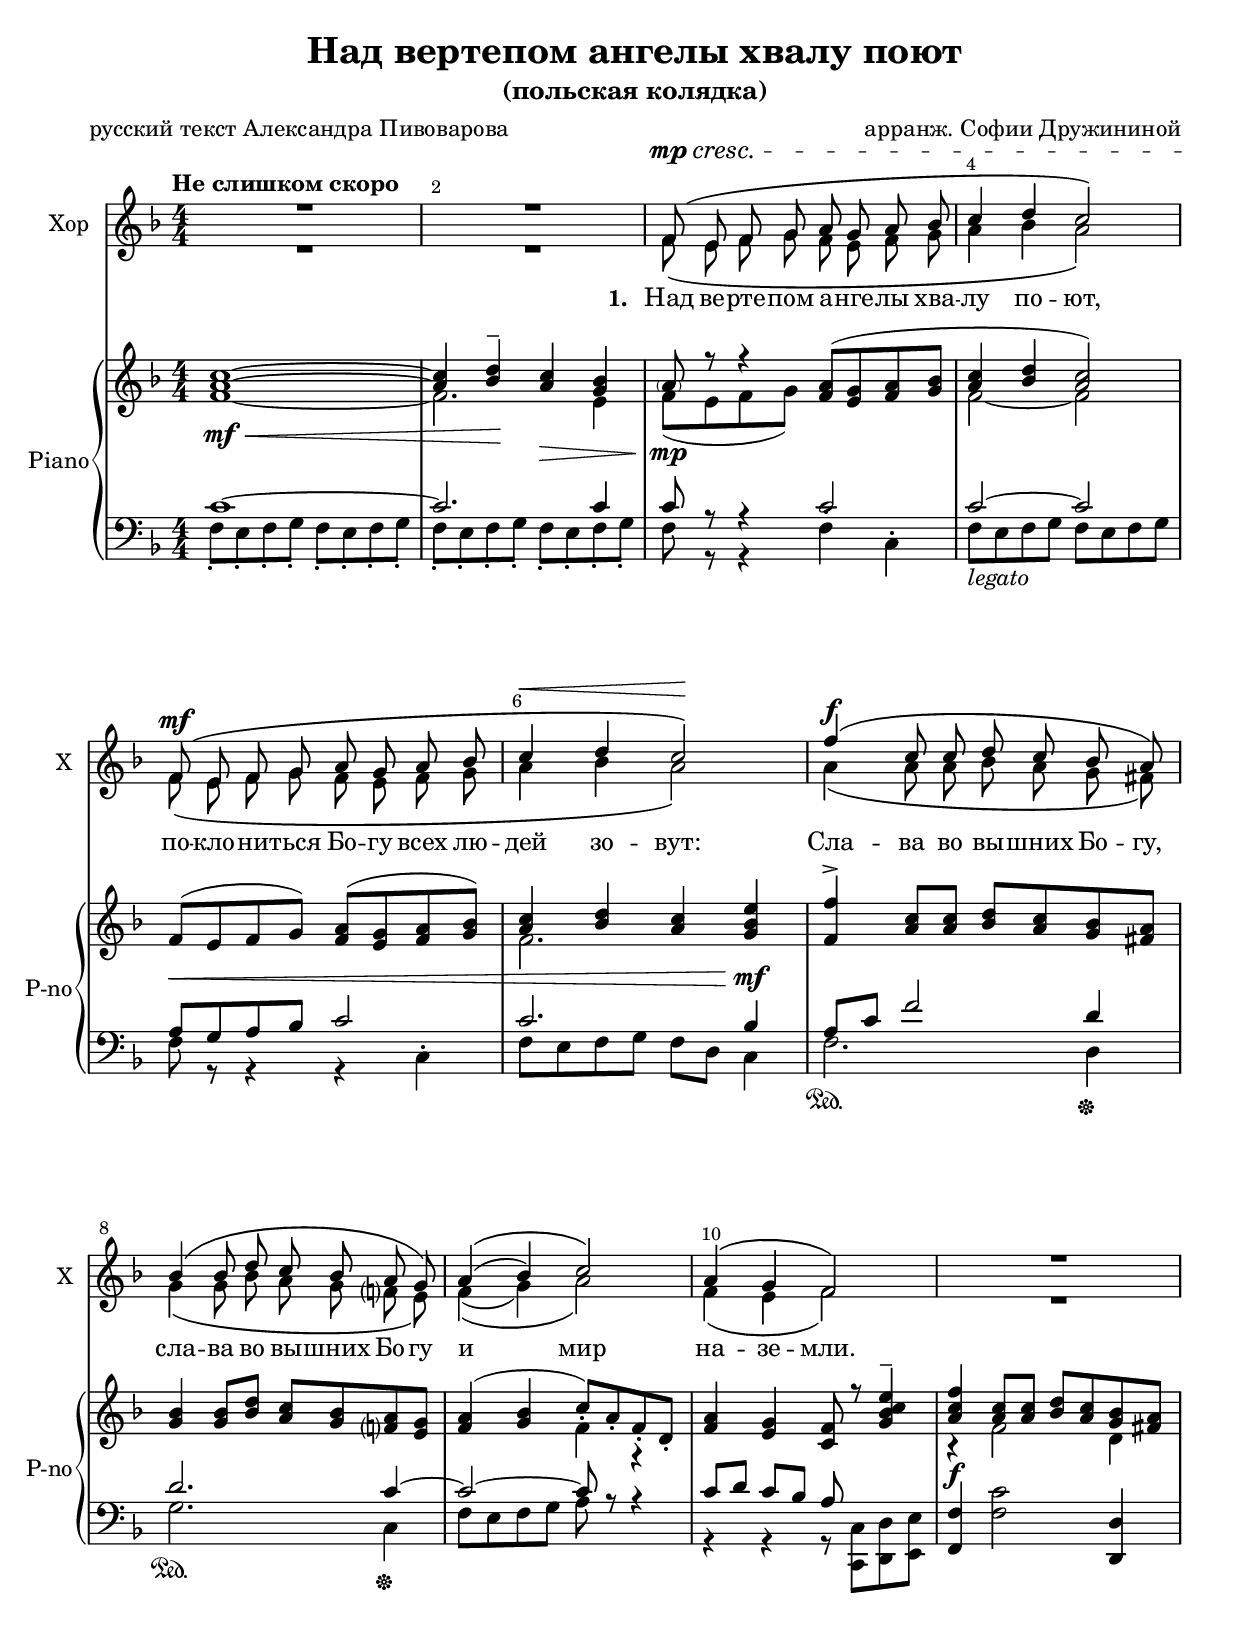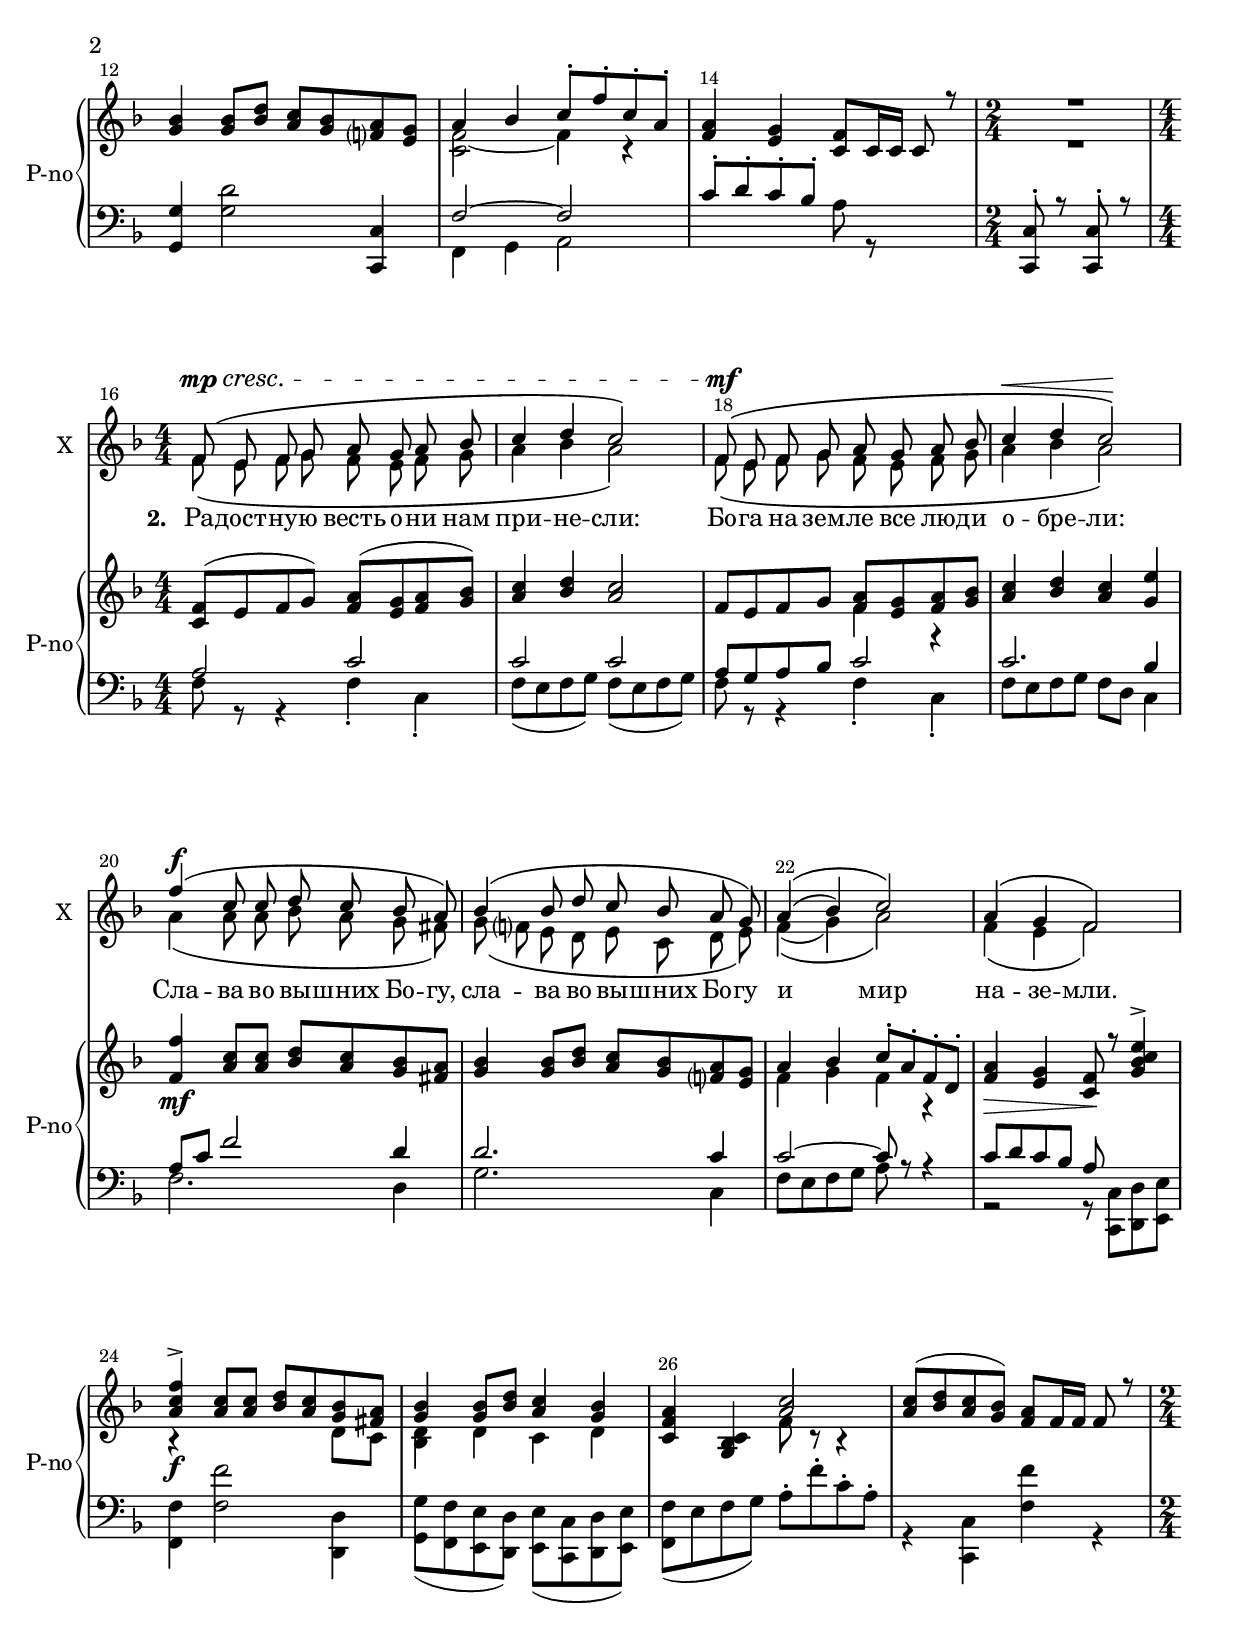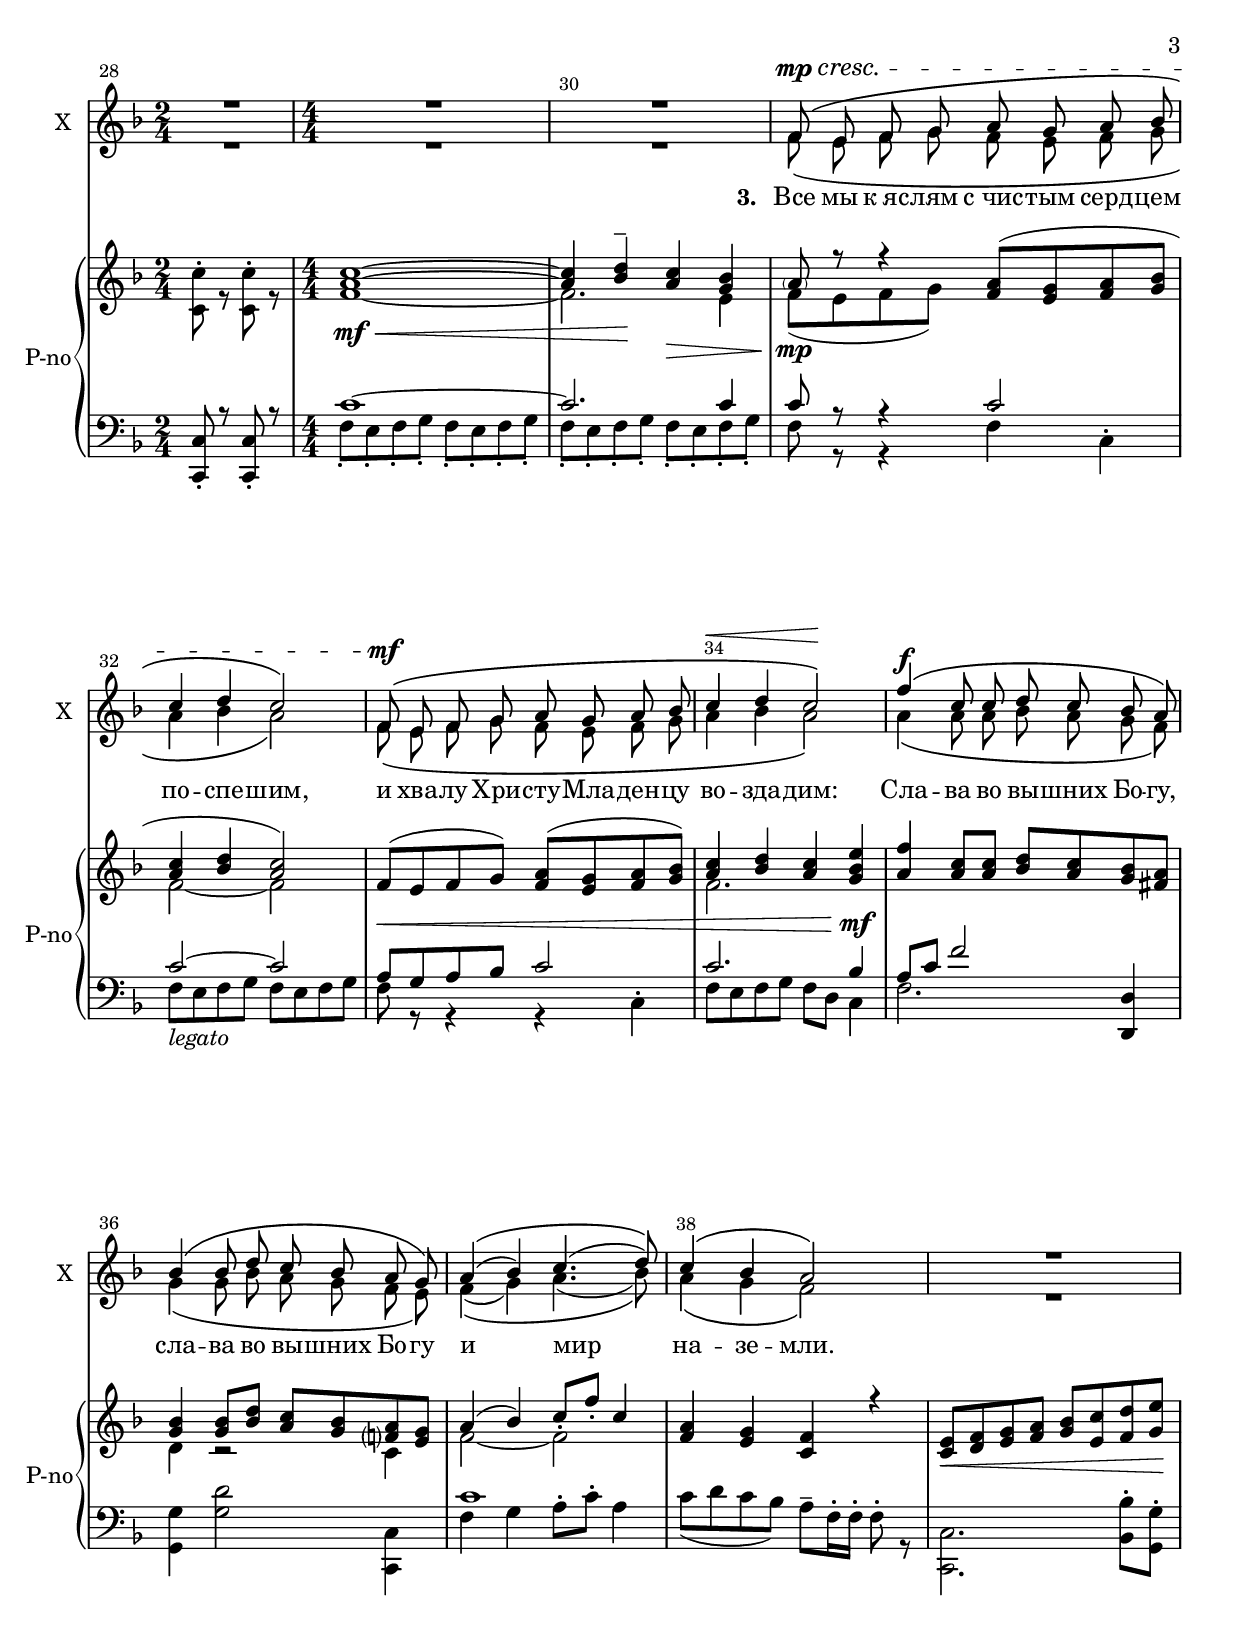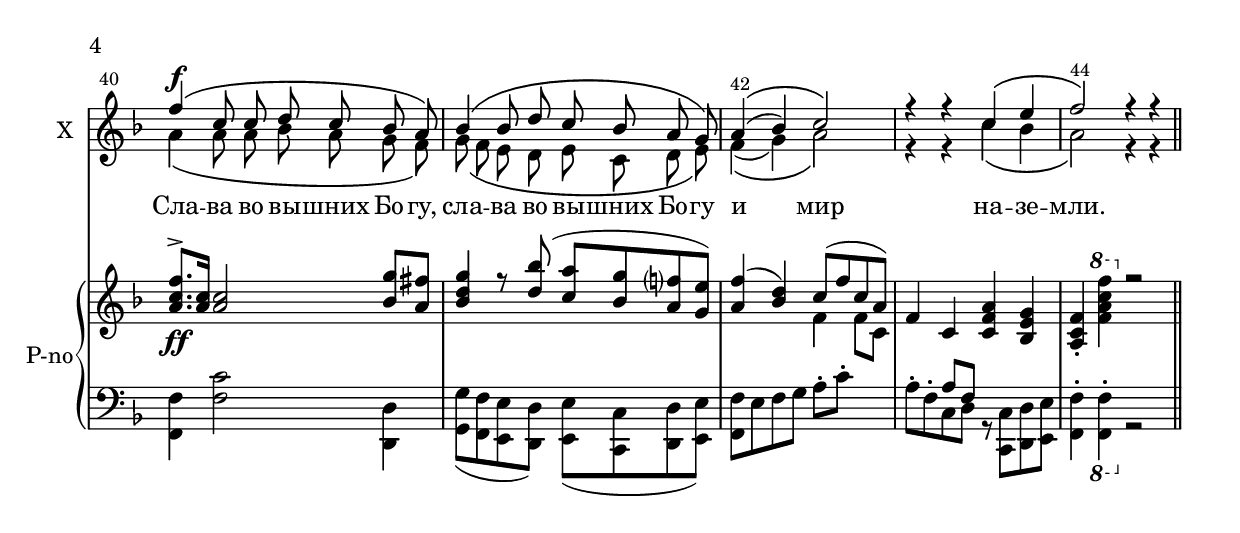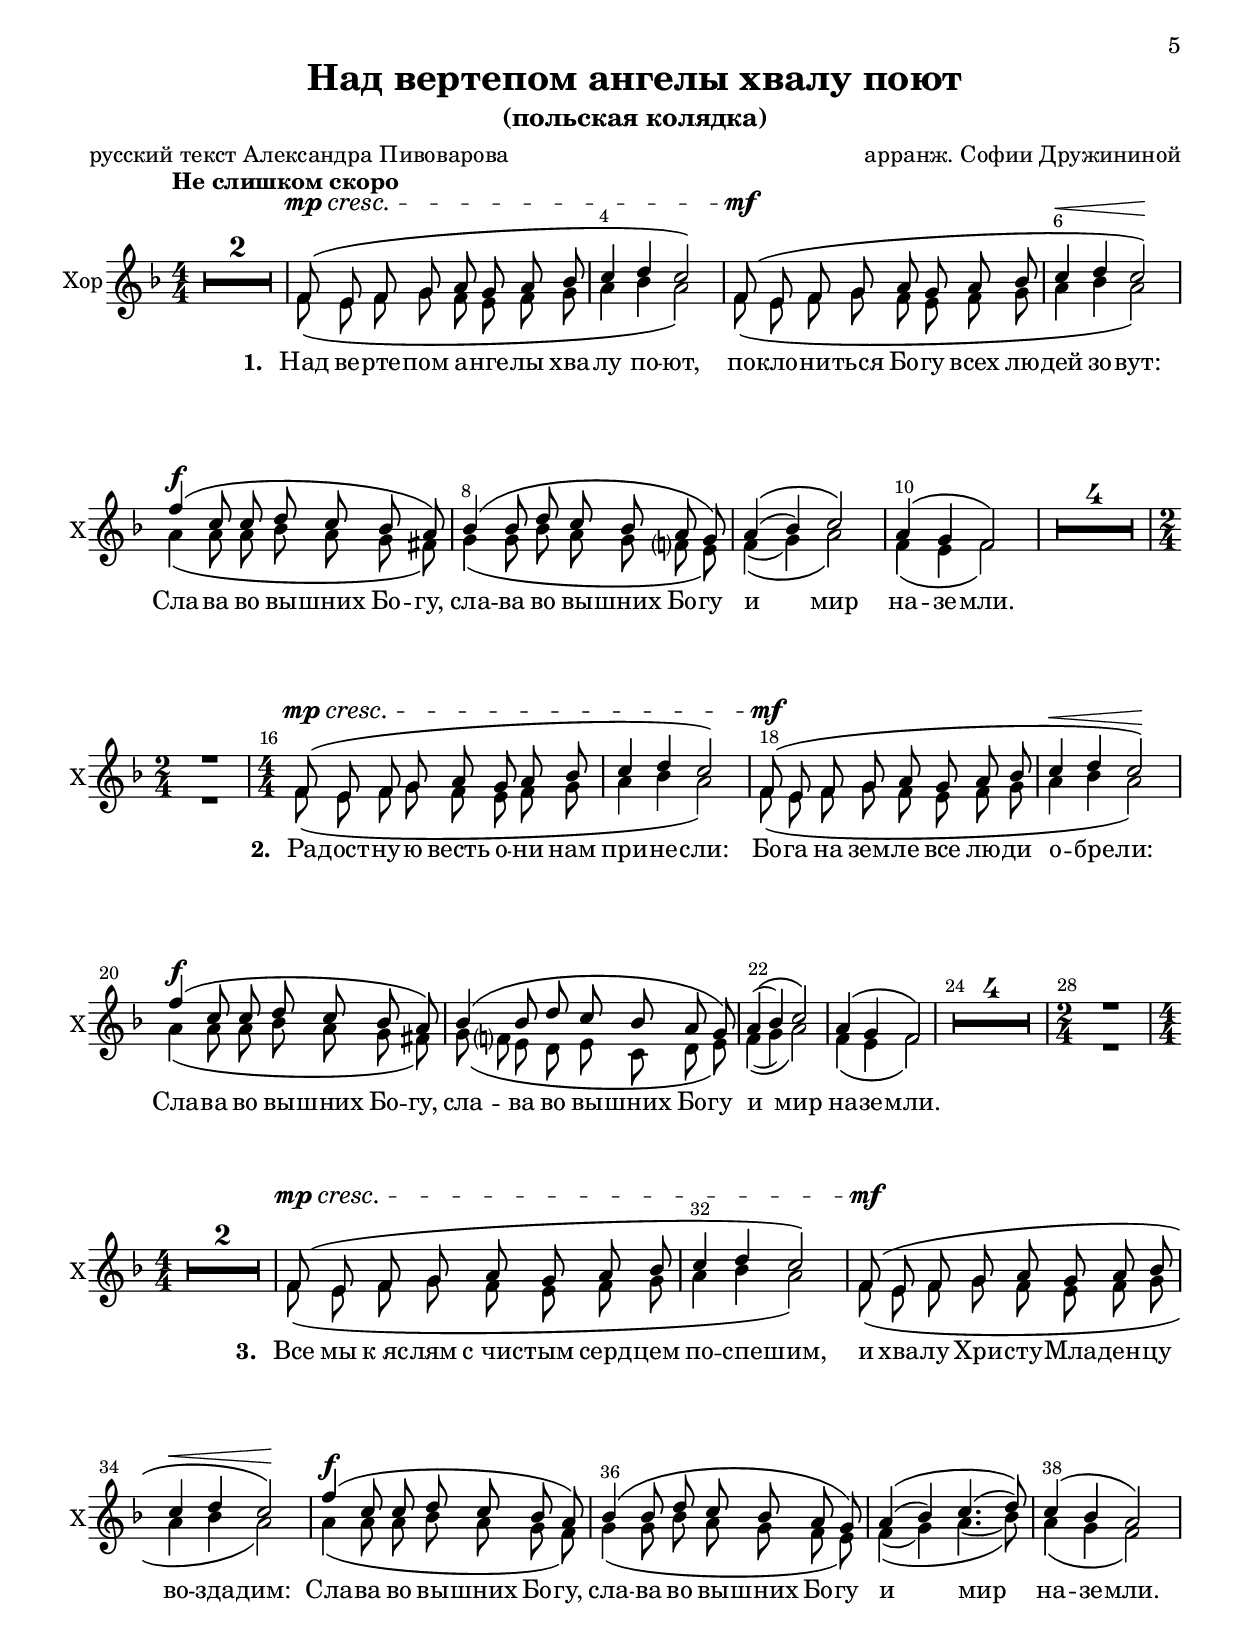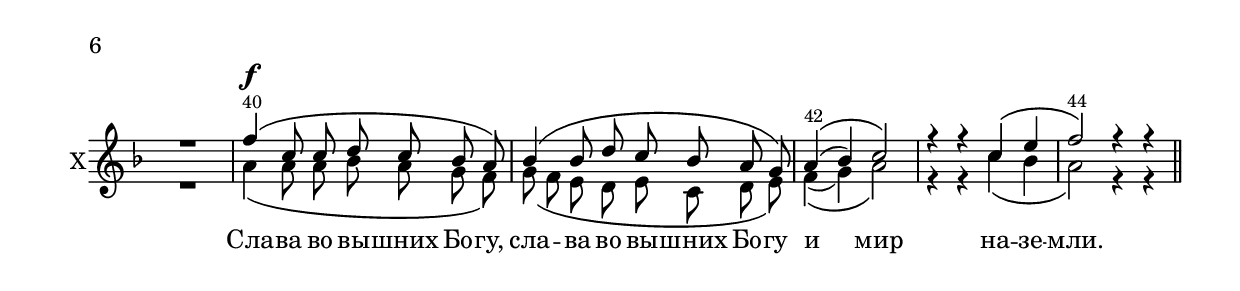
\version "2.20"

% закомментируйте строку ниже, чтобы получался pdf с навигацией
#(ly:set-option 'point-and-click #f)
#(ly:set-option 'midi-extension "mid")
#(set-default-paper-size "a4")
%#(set-global-staff-size 18)

\header {
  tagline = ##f
  title = "Над вертепом ангелы хвалу поют"
    subtitle = "(польская колядка)"
  composer= "арранж. Софии Дружининой"
  poet = "русский текст Александра Пивоварова"
  %composer = "Composer"
}

  \paper {
    top-margin = 15
    left-margin = 15
    right-margin = 10
    bottom-margin = 15
 %   ragged-bottom = ##f
 %   ragged-last-bottom = ##f
    indent = 3
  }
  
%make visible number of every 2-nd bar
secondbar = {
  \override Score.BarNumber.break-visibility = #end-of-line-invisible
  \override Score.BarNumber.X-offset = #1
  \override Score.BarNumber.self-alignment-X = #LEFT
  \set Score.barNumberVisibility = #(every-nth-bar-number-visible 2)
}


global = {
  \key f \major
  \time 4/4
  \numericTimeSignature
  \set Score.skipBars = ##t
  \override MultiMeasureRest.expand-limit = #1
  \secondbar
}

%use this as temporary line break
abr = { \break }

% uncommend next line when finished
abr = {}

%once hide accidental (runaround for cadenza
nat = { \once \hide Accidental }

tmtwo = \set Timing.measurePosition = #(ly:make-moment -1/8)
tmtwo = \partial 8

resti = {R1*2}

restii = { \time 2/4 R2 \time 4/4 }

restiii = { \restii R1*2}

sopvoice = \relative c' {
  \global
  \dynamicUp
  \autoBeamOff
  
  \secondbar  
  \tempo "Не слишком скоро"
  \resti
  f8\mp\cresc\( e f g 
  a g a bes |
  c4 d 
  c2\) |
  f,8\mf\( e f g 
  a g a bes |
  c4\< d 
  c2\!\) | \abr
  
  
    f4\f\( c8 c 
    d c bes a\) |
    bes4\( bes8 d 
    c bes a g\) |
    a4\(( bes) c2\) 
    a4 \(g f2\) |
  
  R1*4
  
  \restii
  
  f8\mp\cresc\( e f g 
  a g a bes |
  c4 d 
  c2\) |
  f,8\mf\( e f g 
  a g a bes |
  c4\< d 
  c2\!\) |\abr
  
  
    f4\f\( c8 c 
    d c bes a\) |
    bes4\( bes8 d 
    c bes a g\) |
    a4\(( bes) c2\) 
    a4 \(g f2\) |
  R1*4
  
  \restiii
  
  f8\mp\cresc\( e f g 
  a g a bes |
  c4 d 
  c2\) |
  f,8\mf\( e f g 
  a g a bes |
  c4\< d 
  c2\!\) |\abr
  
    f4\f\( c8 c 
    d c bes a\) |
    bes4\( bes8 d 
    c bes a g\) |
    a4\(( bes) c4.( d8)\) 
    c4 \(bes a2\) |
    R1 |
    
    f'4\f\( c8 c 
    d c bes a\) |
    bes4\( bes8 d 
    c bes a g\) |
    a4\(( bes) c2\) 
    r4 r c4 \(e 
    f2\) r4 r|
  
}


altvoice = \relative c' {
  \global
  \autoBeamOff
  \dynamicDown
  \resti
 f8\( e f g 
  f e f g |
  a4 bes 
  a2\) |
  f8\( e f g
  f e f g |
  a4 bes 
  a2\) |
  
  
    a4\( a8 a 
    bes a g fis\) |
    
    g4\( g8 bes 
    a g f e\) |
    
    f4(\( g) a2\) 
    f4\( e f2\) |
  R1*4
  
  \restii
  
   f8\( e f g 
  f e f g |
  a4 bes 
  a2\) |
  f8\( e f g 
  f e f g |
  a4 bes 
  a2\) |
  
    a4\( a8 a 
    bes a g fis\) |
    
     g8\( f e8 d 
    e c d e\) |
    
    f4(\( g) a2\) 
    f4\( e f2\) |
 R1*4
  
  \restiii
  
   f8\( e f g 
  f e f g |
  a4 bes 
  a2\) |
  f8\( e f g 
  f e f g |
  a4 bes 
  a2\) |
  
    a4\( a8 a 
    bes a g f\) |
    g4\( g8 bes 
    a g f e\) |
    f4(\( g) a4.( bes8)\) 
    a4\( g f2\) |
    R1 |
    
        a4\( a8 a 
    bes a g f\) |
    g8\( f e d 
    e c d e\) |
    f4(\( g) a2\)
    r4 r  c4\( bes |
    a2\) r4 r 
  \bar "||"
}



lyricscore = \lyricmode {
  \set stanza = "1. " Над ве -- рте -- пом а -- нге -- лы хва -- лу по -- ют,
  по -- кло -- ни -- ться Бо -- гу всех лю -- дей зо -- вут:
  Сла -- ва во вы -- шних Бо -- гу, сла -- ва во вы -- шних Бо -- гу
  и мир на -- зе -- мли.
  
  \set stanza = "2. " Ра -- дост -- ну -- ю весть о -- ни нам при -- не -- сли:
  Бо -- га на зем -- ле все лю -- ди о -- бре -- ли:
 Сла -- ва во вы -- шних Бо -- гу, сла -- ва во вы -- шних Бо -- гу
  и мир на -- зе -- мли. 
  
  
  \set stanza = "3. " Все мы к_яс -- лям с_чис -- тым серд -- цем по -- спе -- шим,
  и хва -- лу Хри -- сту -- Мла -- ден -- цу во -- зда -- дим:
   Сла -- ва во вы -- шних Бо -- гу, сла -- ва во вы -- шних Бо -- гу
  и мир на -- зе -- мли. 
  Сла -- ва во вы -- шних Бо -- гу, сла -- ва во вы -- шних Бо -- гу
  и мир на -- зе -- мли. 
  
}


rup = \relative c'' {
  
  % 1-6
  <a c>1~\mf\< |
  <a c>4 <bes d>--\! <a c>\> <g bes> |
  \parenthesize a8\mp r r4 <f a>8( <e g> <f a> <g bes> |
  <a c>4 <bes d> <a c>2) | \abr
  
  f8(\< e f g) <f a>( <e g> <f a> <g bes>) |
  <a c>4 <bes d> <a c> <g bes e>\mf |
  
  
  <f f'>-> <a c>8 q <bes d> <a c> <g bes> <fis a> |
  <g bes>4 q8 <bes d> <a c> <g bes> <f a> <e g> | \abr
  
  <f a>4( <g bes> c8_.) a_. f_. d_. |
  <f a>4 <e g> <c f>8 r <g' bes c e>4-- |
  <a c f>4 <a c>8 q <bes d>8 <a c> <g bes> <fis a> |
  <g bes>4 q8 <bes d> <a c>8 <g bes> <f a> <e g> | \abr
  
  a4 bes c8-. f-. c-. a-. |
  <f a>4 <e g> <c f>8 c16 c c8 r
  \time 2/4 R2 | \abr
  \time 4/4 
  
  <c f>8( e f g) <f a>8( <e g> <f a> <g bes>) |
  <a c>4 <bes d> <a c>2 |
  f8 e f g <f a> <e g> <f a> <g bes> |
  <a c>4 <bes d> <a c> <g e'> | \abr
  
  <f f'>\mf <a c>8 q <bes d> <a c> <g bes> <fis a> |
  <g bes>4 q8 <bes d> <a c> <g bes> <f a> <e g> |  
  a4 bes c8-. a-. f-. d-. |
  <f a>4\> <e g> <c f>8\! r <g' bes c e>4-> | \abr
  
  <a c f>4-> <a c>8 q <bes d>8 <a c> <g bes> <fis a> |
  <g bes>4 <g bes>8 <bes d> <a c>4 <g bes> |
  <c, f a> <c g bes> <a' c>2
  <a c>8( <bes d> <a c> <g bes>) <f a> f16 f f8 r | \abr
  
  \time 2/4 s2 |
  \time 4/4 
  
    % 1-6
  <a c>1~\mf\< |
  <a c>4 <bes d>--\! <a c>\> <g bes> |
  \parenthesize a8\mp r r4 <f a>8( <e g> <f a> <g bes> |
  <a c>4 <bes d> <a c>2) | \abr
  
  f8(\< e f g) <f a>( <e g> <f a> <g bes>) |
  <a c>4 <bes d> <a c> <g bes e>\mf |
  
  
  
  \abr  
  <f' a,>4 <c a>8 q <d bes> <c a> <bes g> <a fis> |
  <g bes>4 q8 <bes d> <a c> <g bes> <f a> <e g> |
  a4( bes) c8_. f_. c4 | 
  
  <f, a>4 <e g> <c f> r |
  <c e>8\< <d f> <e g> <f a> <g bes> <e c'> <f d'> <g e'>\! | \abr
  <a c f>8.\ff-> <a c>16 q2 <bes g'>8 <a fis'> |
  <bes d g>4 r8 <d bes'>( <c a'> <bes g'> <a f'> <g e'>) | \abr
  
  #(define afterGraceFraction (cons 1 3))
  <a f'>4( <bes d>) c8( f c a) |
   
   
%   \afterGrace f2\startTrillSpan { f32_. c32_. }
 %  <a' f c>4\stopTrillSpan <g e bes> |
   
   f4 c4
   <a' f c>4 <g e bes> |

<f c a>_. s4 r2 \bar "||"
  
}

rdown = \relative c' {
  % 1-6
  f1~ |
  f2. e4 |
  f8( e f g) s2 |
  f2~ f |
  
  s2 s2 |
  f2. s4 |
  
  
  s1 |
  s1 |
  
  s2 f4 r |
  s1 |
  r4\f f2 d4 |
  s1 |

  <c f~>2 f4 r |
  s1 |
  R2 |
  |
  
  s1 |
  s1 |
  s2 f4 r |
  s1 |
  
  s1 |
  s1 |
  f4 g f4 r |
  s1 |
  
  r4\f s2 d8 c |
  <bes d>4 d c d |
  s2 f8 r r4 |
  s1 |
  
  <c c'>8^. r q^. r | 
  
    % 1-6
  f1~ |
  f2. e4 |
  f8( e f g) s2 |
  f2~ f |
  
  s2 s2 |
  f2. s4 |
  
  
  
  
  
  
  s1 |
  d4 r2 c4 |
  f2~ f |
  
  s1 |
  s1 |
  s1 |
  s1
  
  s4 s f f8 c |
  s4 s s s |
  s4 \ottava #1 <f' a c f> \ottava #0 s2
}

lup = \relative c' {
  % 1-6
  c1~ |
  c2. c4 |
  c8 r r4 c2 |
  c2~ c |
  
  a8 g a bes c2 |
  c2. bes4 |
  
  
  
  a8 c f2 d4 |
  d2. c4~
  
  c2~ c8 r r4 |
  c8[ d] c bes a s s s |
  <f f,>4 s2 <d d,>4 |
  <g g,> s2 <c, c,>4 |
  
  f2~ f  |
  c'8-. d-. c-. bes-. s2 |
  <c, c,>8-. r q-. r |
  
  
  a'2 c |
  c c |
  a8 g a bes c2 |
  c2. bes4
  
  a8 c f2 d4 |
  d2. c4  
  c2~ c8 r r4 |
  c8 d c bes a s s s |
  
  s1
  s1
  s
  s
  
  <c, c,>8_. r q_. r |
  
    % 1-6
  c'1~ |
  c2. c4 |
  c8 r r4 c2 |
  c2~ c |
  
  a8 g a bes c2 |
  c2. bes4 |
  
  
  
  

 
  a8 c f2 <d, d,>4 |
  s1 |
  c'1 |
  
  s1 |
  s |
  s |
  s |
  
  s1 |
  s4 a8 f s2 |
  s1
  
}

ldown = \relative c {
  %1-6
  f8-. e-. f-. g-. f-. e-. f-. g-. |
  f-. e-. f-. g-. f-. e-. f-. g-. |
  f r r4 f4^. c^. |
  f8_\markup\italic"legato" e f g f e f g |
  
  f8 r r4 r4 c^. |
  f8 e f g  f d c4 |
  
  
  
  f2.\sustainOn d4\sustainOff |
  g2.\sustainOn c,4\sustainOff |
  
  f8 e f g a s s4 |
  r4 r r8 <c, c,> <d d,> <e e,> |
  s4 <f c'>2 s4 |
  s <g d'>2 s4 |
  
  f,4 g a2 |
  s2  a'8 r s4 |
  s2 |
    
  f8 r r4 f-. c-. |
  f8( e f g) f( e f g) |
  f8 r r4 f-. c-.
  f8 e f g f d c4 |
  
  f2. d4 |
  g2. c,4 |
  f8 e f g a s s4 |
  r2 r8 <c, c,> <d d,> <e e,> |
  
  <f f,>4 <f f'>2 <d d,>4
  <g, g'>8( <f f'> <e e'> <d d'>) <e e'>( <c c'> <d d'> <e e'>) |
  <f f'>( e' f g) a^. f'^. c^. a^. |
  r4 <c, c,>4 <f f'> r
  
  s2 |
  
    %1-6
  f8-. e-. f-. g-. f-. e-. f-. g-. |
  f-. e-. f-. g-. f-. e-. f-. g-. |
  f r r4 f4^. c^. |
  f8_\markup\italic"legato" e f g f e f g |
  
  f8 r r4 r4 c^. |
  f8 e f g  f d c4 |
  
  
  
  

  
  f2. s4 |
  <g g,>4 <d' g,>2 <c, c,>4 |
  f g a8^. c^. a4
  
  c8( d c bes) a^- f16^. f^. f8^. r |
  <c c,>2. <bes bes'>8^. <g g'>^. |
  <f f'>4 <f' c'>2 <d d,>4 |
  <g g,>8( <f f,> <e e,> <d d,>) <e e,>( <c c,> <d d,> <e e,>) |
  
  <f f,>8 e f g a8^. c^. s4 |
  a8^. f^. c d r <c c,> <d d,> <e e,> |
  <f f,>4^.\ottava #-1 <f, f,>^. \ottava #0 r2
  
  
}

right = \relative c' {
  \global
  << \rup \\ \rdown >>
}

left = \relative c {
  \global
  << \lup \\ \ldown >>
 
}

pianoPart = \new PianoStaff \with {
  instrumentName = "Piano"
  shortInstrumentName = "P-no"
  midiInstrument = "acoustic grand"
} <<
  \new Staff = "right" \right
  \new Staff = "left" { \clef bass \left }
>>

choirPart =     \new ChoirStaff <<
      \new Staff = "upstaff" \with {
        instrumentName = "Хор"
        shortInstrumentName = "Х"
        midiInstrument = "choir aahs"
      } <<
        \new Voice = "soprano" { \voiceOne \sopvoice }
        \new Voice  = "alto" { \voiceTwo \altvoice }
      >> 
      
      \new Lyrics \lyricsto "soprano" { \lyricscore }
      % or: \new Lyrics \lyricsto "soprano" { \lyricscore }
      % alternative lyrics above up staff
      %\new Lyrics \with {alignAboveContext = "upstaff"} \lyricsto "soprano" \lyricst
    >>

\bookpart {
  \header {
%    piece = "Piano F-dur"
  }
  \score {
   % \transpose f e
    <<     
 \choirPart
      \pianoPart
    >>
    


    \layout {
   %  #(layout-set-staff-size 18)
      \context {
      \Staff \RemoveEmptyStaves
      \override VerticalAxisGroup.remove-first = ##t
      \accidentalStyle piano-cautionary
      }
    }
  }
}

\bookpart {
  \header {
%    piece = "Piano F-dur"
  }
  \score {
   % \transpose f e
    <<     
     \choirPart
    >>
    


    \layout { 
      \context {
      \Staff \RemoveEmptyStaves
      \override VerticalAxisGroup.remove-first = ##t
      \accidentalStyle piano-cautionary
      }
    }
  }
}



\bookpart {
   
    \score {
      \unfoldRepeats
    
    % \transpose f e
      <<
      \choirPart
      \pianoPart
    >>
    %  }  % transposeµ

    \midi {
      \tempo 4=100
    }
  }
}



